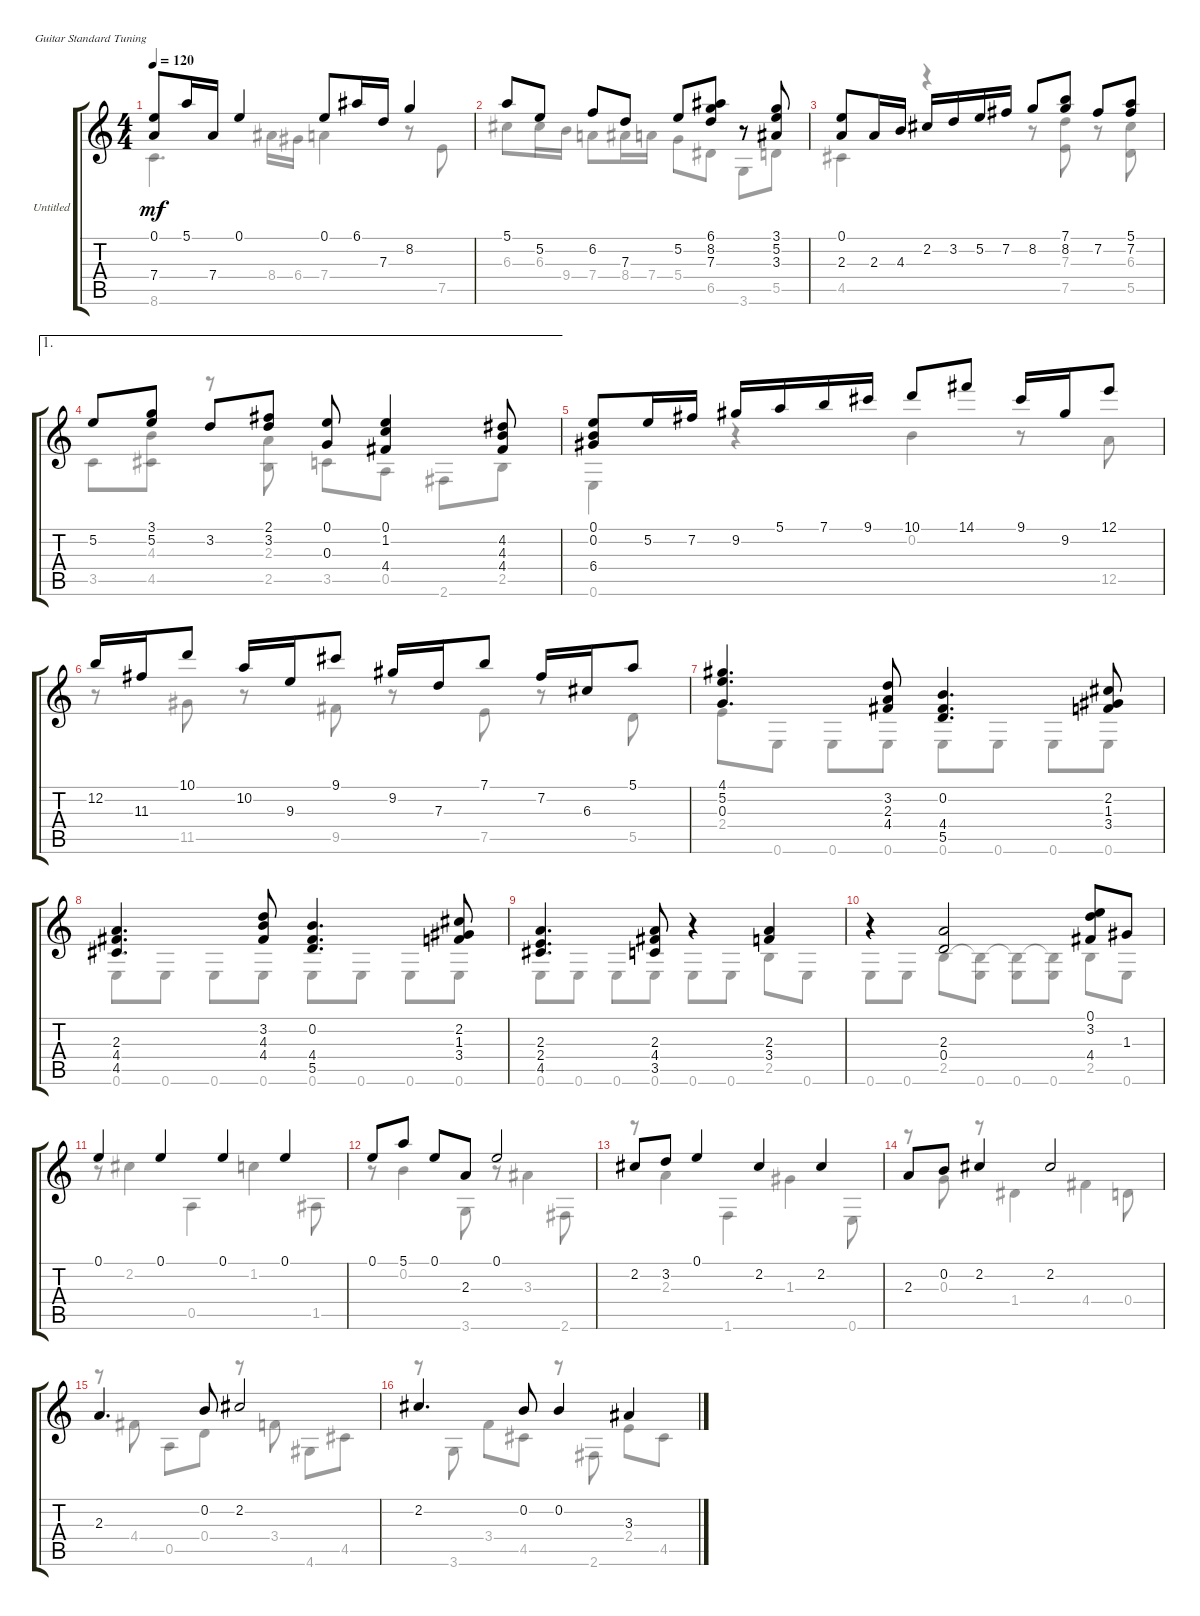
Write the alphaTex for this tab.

\bracketExtendMode groupsimilarinstruments
\firstSystemTrackNameOrientation horizontal
\otherSystemsTrackNameOrientation horizontal
\track ("Untitled" "Untitled") {instrument acousticguitarnylon}
\staff {score tabs}
\tuning (E4 B3 G3 D3 A2 E2)
\voice
\ts (4 4)
\tempo 120
\clef g2
\ks c
(0.1 7.4).8{dy mf} 5.1.16 7.4.16 0.1.4 0.1.8 6.1.16 7.3.16 8.2.4 |
5.1.8 5.2.8 6.2.8 7.3.8 5.2.8 (6.1 8.2 7.3).8 r.8 (3.1 5.2 3.3).8 |
(0.1 2.3).8 2.3.16 4.3.16 2.2.16 3.2.16 5.2.16 7.2.16 8.2.8 (7.1 8.2).8 7.2.8 (5.1 7.2).8 |
\ae 1
5.2.8 (3.1 5.2).8 3.2.8 (2.1 3.2).8 (0.1 0.3).8 (0.1 1.2 4.4).4 (4.2 4.3 4.4).8 |
(0.1 0.2 6.4).8 5.2.16 7.2.16 9.2.16 5.1.16 7.1.16 9.1.16 10.1.8 14.1.8 9.1.16 9.2.16 12.1.8 |
12.2.16 11.3.16 10.1.8 10.2.16 9.3.16 9.1.8 9.2.16 7.3.16 7.1.8 7.2.16 6.3.16 5.1.8 |
(4.1 5.2 0.3).4{d} (3.2 2.3 4.4).8 (0.2 4.4 5.5).4{d} (2.2 1.3 3.4).8 |
(2.3 4.4 4.5).4{d} (3.2 4.3 4.4).8 (0.2 4.4 5.5).4{d} (2.2 1.3 3.4).8 |
(2.3 2.4 4.5).4{d} (2.3 4.4 3.5).8 r.4 (2.3 3.4).4 |
r.4 (2.3 0.4).2 (0.1 3.2 4.4).8 1.3.8 |
0.1.4 0.1.4 0.1.4 0.1.4 |
0.1.8 5.1.8 0.1.8 2.3.8 0.1.2 |
2.2.8 3.2.8 0.1.4 2.2.4 2.2.4 |
2.3.8 0.2.8 2.2.4 2.2.2 |
2.3.4{d} 0.2.8 2.2.2 |
2.2.4{d} 0.2.8 0.2.4 3.3.4
\voice
\clef g2
\ottava regular
\simile none
\ks c
8.6.4{d dy mf} 8.4.16 6.4.16 7.4.4 r.8 7.5.8 |
6.3.8 6.3.16 9.4.16 7.4.8 8.4.16 7.4.16 5.4.8 6.5.8 3.6.8 5.5.8 |
4.5.4 r.4 r.8 (7.3 7.5).8 r.8 (6.3 5.5).8 |
3.5.8 (4.3 4.5).8 r.8 (2.3 2.5).8 3.5.8 0.5.8 2.6.8 2.5.8 |
0.6.4 r.4 0.2.4 r.8 12.5.8 |
r.8 11.5.8 r.8 9.5.8 r.8 7.5.8 r.8 5.5.8 |
2.4.8 0.6.8 0.6.8 0.6.8 0.6.8 0.6.8 0.6.8 0.6.8 |
0.6.8 0.6.8 0.6.8 0.6.8 0.6.8 0.6.8 0.6.8 0.6.8 |
0.6.8 0.6.8 0.6.8 0.6.8 0.6.8 0.6.8 2.5.8 0.6.8 |
0.6.8 0.6.8 2.5.8 (2.5{t} 0.6).8 (2.5{t} 0.6).8 (2.5{t} 0.6).8 2.5.8 0.6.8 |
r.8 2.2.4 0.5.4 1.2.4 1.5.8 |
r.8 0.2.4 3.6.8 r.8 3.3.4 2.6.8 |
r.8 2.3.4 1.6.4 1.3.4 0.6.8 |
r.8 0.3.8 r.8 1.4.4 4.4.4 0.4.8 |
r.8 4.4.8 0.5.8 0.4.8 r.8 3.4.8 4.6.8 4.5.8 |
r.8 3.6.8 3.4.8 4.5.8 r.8 2.6.8 2.4.8 4.5.8
